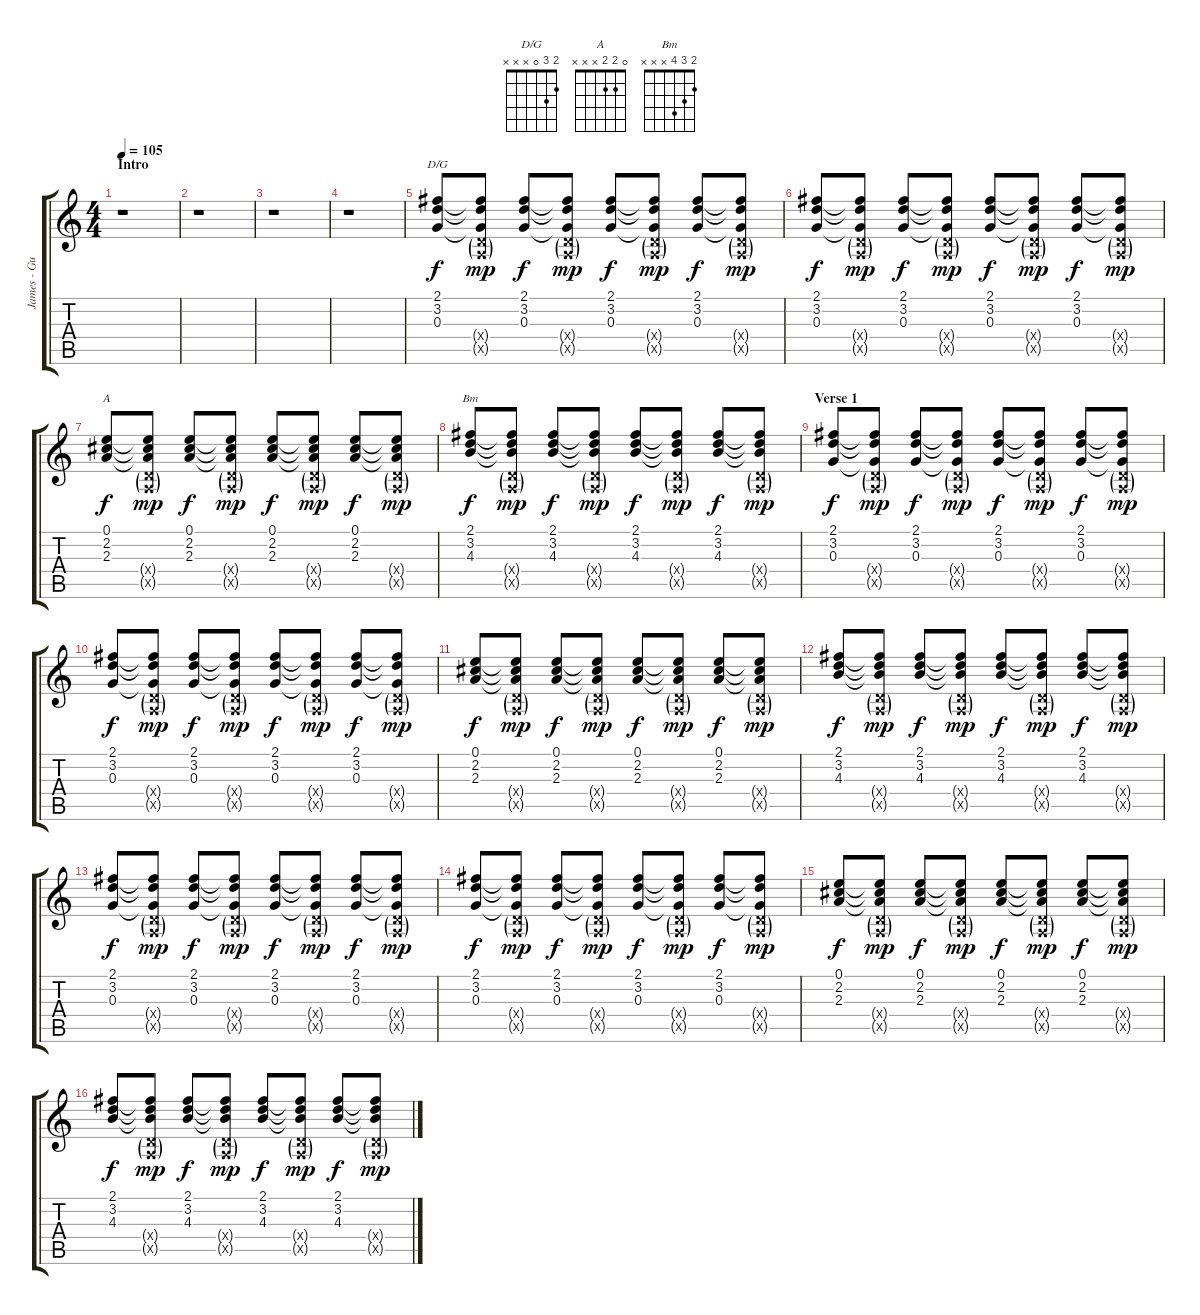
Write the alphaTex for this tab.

\track ("James - Guitar 1" "James - Gu") {instrument electricguitarjazz}
\staff {score tabs}
\tuning (E4 B3 G3 D3 A2 E2) {hide}
\chord ("D/G" 2 3 0 x x x)
\chord ("A" 0 2 2 x x x)
\chord ("Bm" 2 3 4 x x x)
\ts (4 4)
\section ("" "Intro")
\tempo 105
\clef g2
\ks c
r.1{dy f instrument electricguitarjazz} |
r.1 |
r.1 |
r.1 |
(2.1 3.2 0.3).8{ch "D/G"} (2.1{t} 3.2{t} 0.3{t} 0.4{g x} 0.5{g x}).8{dy mp} (2.1 3.2 0.3).8{dy f} (2.1{t} 3.2{t} 0.3{t} 0.4{g x} 0.5{g x}).8{dy mp} (2.1 3.2 0.3).8{dy f} (2.1{t} 3.2{t} 0.3{t} 0.4{g x} 0.5{g x}).8{dy mp} (2.1 3.2 0.3).8{dy f} (2.1{t} 3.2{t} 0.3{t} 0.4{g x} 0.5{g x}).8{dy mp} |
(2.1 3.2 0.3).8{dy f} (2.1{t} 3.2{t} 0.3{t} 0.4{g x} 0.5{g x}).8{dy mp} (2.1 3.2 0.3).8{dy f} (2.1{t} 3.2{t} 0.3{t} 0.4{g x} 0.5{g x}).8{dy mp} (2.1 3.2 0.3).8{dy f} (2.1{t} 3.2{t} 0.3{t} 0.4{g x} 0.5{g x}).8{dy mp} (2.1 3.2 0.3).8{dy f} (2.1{t} 3.2{t} 0.3{t} 0.4{g x} 0.5{g x}).8{dy mp} |
(0.1 2.2 2.3).8{ch "A" dy f} (0.1{t} 2.2{t} 2.3{t} 0.4{g x} 0.5{g x}).8{dy mp} (0.1 2.2 2.3).8{dy f} (0.1{t} 2.2{t} 2.3{t} 0.4{g x} 0.5{g x}).8{dy mp} (0.1 2.2 2.3).8{dy f} (0.1{t} 2.2{t} 2.3{t} 0.4{g x} 0.5{g x}).8{dy mp} (0.1 2.2 2.3).8{dy f} (0.1{t} 2.2{t} 2.3{t} 0.4{g x} 0.5{g x}).8{dy mp} |
(2.1 3.2 4.3).8{ch "Bm" dy f} (2.1{t} 3.2{t} 4.3{t} 0.4{g x} 0.5{g x}).8{dy mp} (2.1 3.2 4.3).8{dy f} (2.1{t} 3.2{t} 4.3{t} 0.4{g x} 0.5{g x}).8{dy mp} (2.1 3.2 4.3).8{dy f} (2.1{t} 3.2{t} 4.3{t} 0.4{g x} 0.5{g x}).8{dy mp} (2.1 3.2 4.3).8{dy f} (2.1{t} 3.2{t} 4.3{t} 0.4{g x} 0.5{g x}).8{dy mp} |
\section ("" "Verse 1")
(2.1 3.2 0.3).8{dy f} (2.1{t} 3.2{t} 0.3{t} 0.4{g x} 0.5{g x}).8{dy mp} (2.1 3.2 0.3).8{dy f} (2.1{t} 3.2{t} 0.3{t} 0.4{g x} 0.5{g x}).8{dy mp} (2.1 3.2 0.3).8{dy f} (2.1{t} 3.2{t} 0.3{t} 0.4{g x} 0.5{g x}).8{dy mp} (2.1 3.2 0.3).8{dy f} (2.1{t} 3.2{t} 0.3{t} 0.4{g x} 0.5{g x}).8{dy mp} |
(2.1 3.2 0.3).8{dy f} (2.1{t} 3.2{t} 0.3{t} 0.4{g x} 0.5{g x}).8{dy mp} (2.1 3.2 0.3).8{dy f} (2.1{t} 3.2{t} 0.3{t} 0.4{g x} 0.5{g x}).8{dy mp} (2.1 3.2 0.3).8{dy f} (2.1{t} 3.2{t} 0.3{t} 0.4{g x} 0.5{g x}).8{dy mp} (2.1 3.2 0.3).8{dy f} (2.1{t} 3.2{t} 0.3{t} 0.4{g x} 0.5{g x}).8{dy mp} |
(0.1 2.2 2.3).8{dy f} (0.1{t} 2.2{t} 2.3{t} 0.4{g x} 0.5{g x}).8{dy mp} (0.1 2.2 2.3).8{dy f} (0.1{t} 2.2{t} 2.3{t} 0.4{g x} 0.5{g x}).8{dy mp} (0.1 2.2 2.3).8{dy f} (0.1{t} 2.2{t} 2.3{t} 0.4{g x} 0.5{g x}).8{dy mp} (0.1 2.2 2.3).8{dy f} (0.1{t} 2.2{t} 2.3{t} 0.4{g x} 0.5{g x}).8{dy mp} |
(2.1 3.2 4.3).8{dy f} (2.1{t} 3.2{t} 4.3{t} 0.4{g x} 0.5{g x}).8{dy mp} (2.1 3.2 4.3).8{dy f} (2.1{t} 3.2{t} 4.3{t} 0.4{g x} 0.5{g x}).8{dy mp} (2.1 3.2 4.3).8{dy f} (2.1{t} 3.2{t} 4.3{t} 0.4{g x} 0.5{g x}).8{dy mp} (2.1 3.2 4.3).8{dy f} (2.1{t} 3.2{t} 4.3{t} 0.4{g x} 0.5{g x}).8{dy mp} |
(2.1 3.2 0.3).8{dy f} (2.1{t} 3.2{t} 0.3{t} 0.4{g x} 0.5{g x}).8{dy mp} (2.1 3.2 0.3).8{dy f} (2.1{t} 3.2{t} 0.3{t} 0.4{g x} 0.5{g x}).8{dy mp} (2.1 3.2 0.3).8{dy f} (2.1{t} 3.2{t} 0.3{t} 0.4{g x} 0.5{g x}).8{dy mp} (2.1 3.2 0.3).8{dy f} (2.1{t} 3.2{t} 0.3{t} 0.4{g x} 0.5{g x}).8{dy mp} |
(2.1 3.2 0.3).8{dy f} (2.1{t} 3.2{t} 0.3{t} 0.4{g x} 0.5{g x}).8{dy mp} (2.1 3.2 0.3).8{dy f} (2.1{t} 3.2{t} 0.3{t} 0.4{g x} 0.5{g x}).8{dy mp} (2.1 3.2 0.3).8{dy f} (2.1{t} 3.2{t} 0.3{t} 0.4{g x} 0.5{g x}).8{dy mp} (2.1 3.2 0.3).8{dy f} (2.1{t} 3.2{t} 0.3{t} 0.4{g x} 0.5{g x}).8{dy mp} |
(0.1 2.2 2.3).8{dy f} (0.1{t} 2.2{t} 2.3{t} 0.4{g x} 0.5{g x}).8{dy mp} (0.1 2.2 2.3).8{dy f} (0.1{t} 2.2{t} 2.3{t} 0.4{g x} 0.5{g x}).8{dy mp} (0.1 2.2 2.3).8{dy f} (0.1{t} 2.2{t} 2.3{t} 0.4{g x} 0.5{g x}).8{dy mp} (0.1 2.2 2.3).8{dy f} (0.1{t} 2.2{t} 2.3{t} 0.4{g x} 0.5{g x}).8{dy mp} |
(2.1 3.2 4.3).8{dy f} (2.1{t} 3.2{t} 4.3{t} 0.4{g x} 0.5{g x}).8{dy mp} (2.1 3.2 4.3).8{dy f} (2.1{t} 3.2{t} 4.3{t} 0.4{g x} 0.5{g x}).8{dy mp} (2.1 3.2 4.3).8{dy f} (2.1{t} 3.2{t} 4.3{t} 0.4{g x} 0.5{g x}).8{dy mp} (2.1 3.2 4.3).8{dy f} (2.1{t} 3.2{t} 4.3{t} 0.4{g x} 0.5{g x}).8{dy mp}
